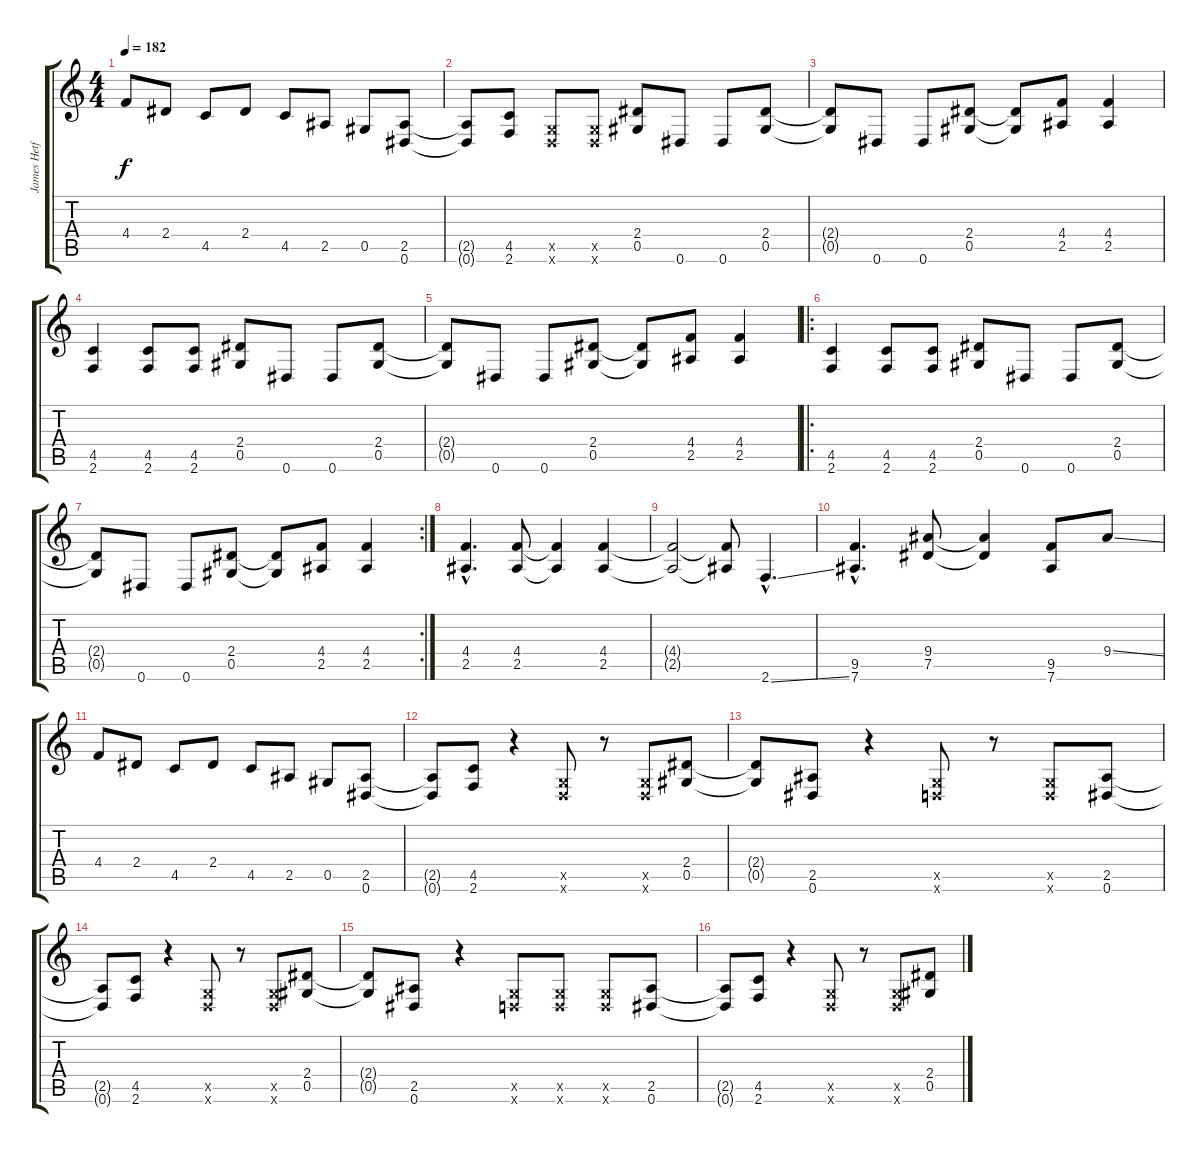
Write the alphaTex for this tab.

\track ("James Hetfield (Ov. Gtr)" "James Hetf") {instrument overdrivenguitar}
\staff {score tabs}
\tuning (Eb4 Bb3 Gb3 Db3 Ab2 Eb2) {hide}
\ts (4 4)
\tempo 182
\clef g2
\ks c
4.4.8{dy f instrument overdrivenguitar} 2.4.8 4.5.8 2.4.8 4.5.8 2.5.8 0.5.8 (2.5 0.6).8 |
(2.5{t} 0.6{t}).8 (4.5 2.6).8 (-1.5{x} -1.6{x}).8 (-1.5{x} -1.6{x}).8 (2.4 0.5).8 0.6.8 0.6.8 (2.4 0.5).8 |
(2.4{t} 0.5{t}).8 0.6.8 0.6.8 (2.4 0.5).8 (2.4{t} 0.5{t}).8 (4.4 2.5).8 (4.4 2.5).4 |
(4.5 2.6).4 (4.5 2.6).8 (4.5 2.6).8 (2.4 0.5).8 0.6.8 0.6.8 (2.4 0.5).8 |
(2.4{t} 0.5{t}).8 0.6.8 0.6.8 (2.4 0.5).8 (2.4{t} 0.5{t}).8 (4.4 2.5).8 (4.4 2.5).4 |
\ro
(4.5 2.6).4 (4.5 2.6).8 (4.5 2.6).8 (2.4 0.5).8 0.6.8 0.6.8 (2.4 0.5).8 |
\rc 2
(2.4{t} 0.5{t}).8 0.6.8 0.6.8 (2.4 0.5).8 (2.4{t} 0.5{t}).8 (4.4 2.5).8 (4.4 2.5).4 |
(4.4{hac} 2.5{hac}).4{d} (4.4 2.5).8 (4.4{t} 2.5{t}).4 (4.4 2.5).4 |
(4.4{t} 2.5{t}).2 (4.4{t} 2.5{t}).8 2.6{ss hac}.4{d} |
(9.5{hac} 7.6{hac}).4{d} (9.4 7.5).8 (9.4{t} 7.5{t}).4 (9.5 7.6).8 9.4{ss}.8 |
4.4.8 2.4.8 4.5.8 2.4.8 4.5.8 2.5.8 0.5.8 (2.5 0.6).8 |
(2.5{t} 0.6{t}).8 (4.5 2.6).8 r.4 (-1.5{x} -1.6{x}).8 r.8 (-1.5{x} -1.6{x}).8 (2.4 0.5).8 |
(2.4{t} 0.5{t}).8 (2.5 0.6).8 r.4 (-1.5{x} -1.6{x}).8 r.8 (-1.5{x} -1.6{x}).8 (2.5 0.6).8 |
(2.5{t} 0.6{t}).8 (4.5 2.6).8 r.4 (-1.5{x} -1.6{x}).8 r.8 (-1.5{x} -1.6{x}).8 (2.4 0.5).8 |
(2.4{t} 0.5{t}).8 (2.5 0.6).8 r.4 (-1.5{x} -1.6{x}).8 (-1.5{x} -1.6{x}).8 (-1.5{x} -1.6{x}).8 (2.5 0.6).8 |
(2.5{t} 0.6{t}).8 (4.5 2.6).8 r.4 (-1.5{x} -1.6{x}).8 r.8 (-1.5{x} -1.6{x}).8 (2.4 0.5).8
